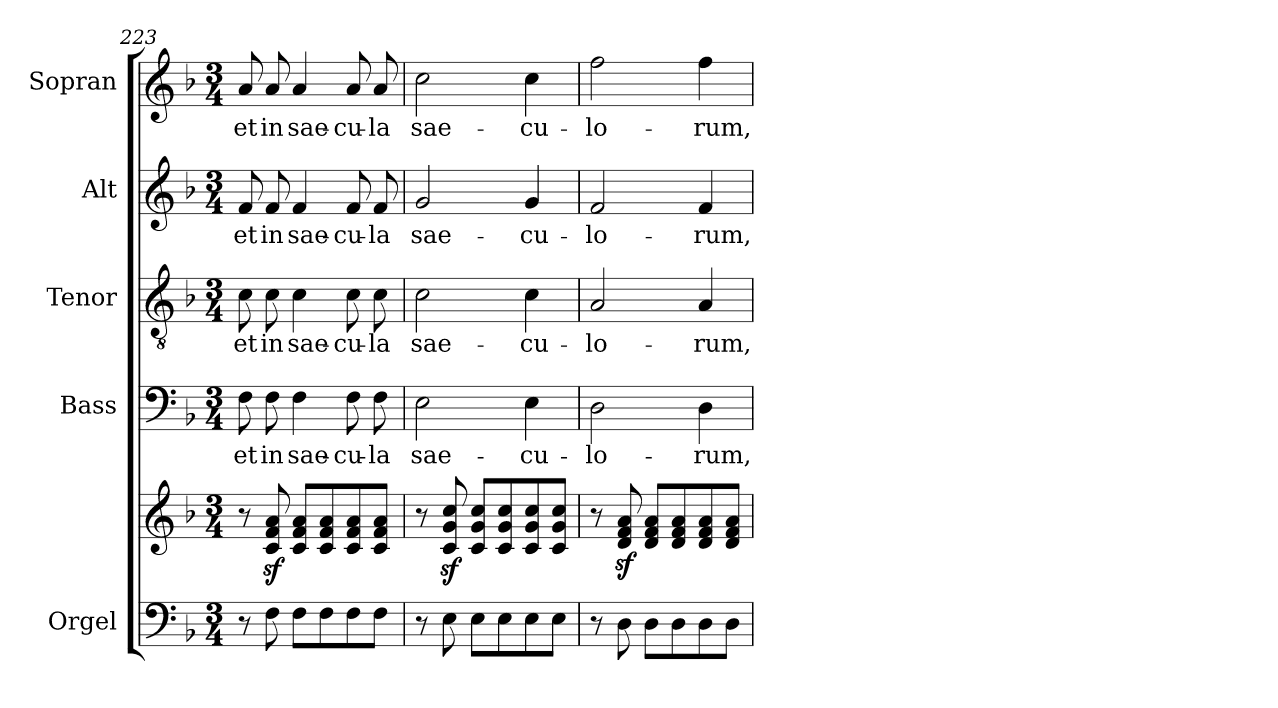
**kern	**kern	**kern	**text	**kern	**text	**kern	**text	**kern	**text
*part5	*part5	*part4	*part4	*part3	*part3	*part2	*part2	*part1	*part1
*staff6	*staff5	*staff4	*staff4	*staff3	*staff3	*staff2	*staff2	*staff1	*staff1
*I"Orgel	*	*I"Bass	*	*I"Tenor	*	*I"Alt	*	*I"Sopran	*
*I'Org.	*	*I'B.	*	*I'T.	*	*I'A.	*	*I'S.	*
*clefF4	*clefG2	*clefF4	*	*clefGv2	*	*clefG2	*	*clefG2	*
*k[b-]	*k[b-]	*k[b-]	*	*k[b-]	*	*k[b-]	*	*k[b-]	*
*F:	*F:	*F:	*	*F:	*	*F:	*	*F:	*
*M3/4	*M3/4	*M3/4	*	*M3/4	*	*M3/4	*	*M3/4	*
=223	=223	=223	=223	=223	=223	=223	=223	=223	=223
!	!	!	!LO:LY:b	!	!LO:LY:b	!	!LO:LY:b	!	!LO:LY:b
8r	8r	8F\	et	8c\	et	8f/	et	8a/	et
!	!	!	!LO:LY:b	!	!LO:LY:b	!	!LO:LY:b	!	!LO:LY:b
8F\	8c/z< 8f/z< 8a/z<	8F\	in	8c\	in	8f/	in	8a/	in
!	!	!	!LO:LY:b	!	!LO:LY:b	!	!LO:LY:b	!	!LO:LY:b
8F\L	8c/ 8f/ 8a/L	4F\	sae-	4c\	sae-	4f/	sae-	4a/	sae-
8F\	8c/ 8f/ 8a/	.	.	.	.	.	.	.	.
!	!	!	!LO:LY:b	!	!LO:LY:b	!	!LO:LY:b	!	!LO:LY:b
8F\	8c/ 8f/ 8a/	8F\	-cu-	8c\	-cu-	8f/	-cu-	8a/	-cu-
!	!	!	!LO:LY:b	!	!LO:LY:b	!	!LO:LY:b	!	!LO:LY:b
8F\J	8c/ 8f/ 8a/J	8F\	-la	8c\	-la	8f/	-la	8a/	-la
=224	=224	=224	=224	=224	=224	=224	=224	=224	=224
!	!	!	!LO:LY:b	!	!LO:LY:b	!	!LO:LY:b	!	!LO:LY:b
8r	8r	2E\	sae-	2c\	sae-	2g/	sae-	2cc\	sae-
8E\	8c/z< 8g/z< 8cc/z<	.	.	.	.	.	.	.	.
8E\L	8c/ 8g/ 8cc/L	.	.	.	.	.	.	.	.
8E\	8c/ 8g/ 8cc/	.	.	.	.	.	.	.	.
!	!	!	!LO:LY:b	!	!LO:LY:b	!	!LO:LY:b	!	!LO:LY:b
8E\	8c/ 8g/ 8cc/	4E\	-cu-	4c\	-cu-	4g/	-cu-	4cc\	-cu-
8E\J	8c/ 8g/ 8cc/J	.	.	.	.	.	.	.	.
=225	=225	=225	=225	=225	=225	=225	=225	=225	=225
!	!	!	!LO:LY:b	!	!LO:LY:b	!	!LO:LY:b	!	!LO:LY:b
8r	8r	2D\	-lo-	2A/	-lo-	2f/	-lo-	2ff\	-lo-
8D\	8d/z< 8f/z< 8a/z<	.	.	.	.	.	.	.	.
8D\L	8d/ 8f/ 8a/L	.	.	.	.	.	.	.	.
8D\	8d/ 8f/ 8a/	.	.	.	.	.	.	.	.
!	!	!	!LO:LY:b	!	!LO:LY:b	!	!LO:LY:b	!	!LO:LY:b
8D\	8d/ 8f/ 8a/	4D\	-rum,	4A/	-rum,	4f/	-rum,	4ff\	-rum,
8D\J	8d/ 8f/ 8a/J	.	.	.	.	.	.	.	.
=	=	=	=	=	=	=	=	=	=
*-	*-	*-	*-	*-	*-	*-	*-	*-	*-
